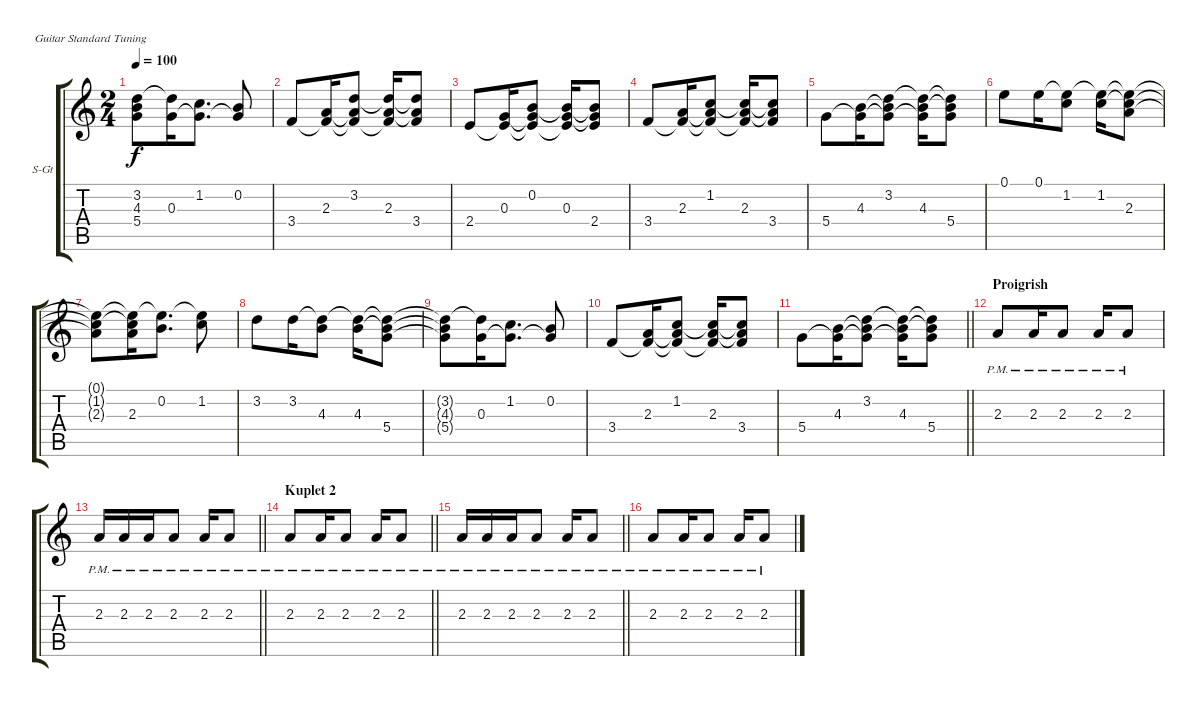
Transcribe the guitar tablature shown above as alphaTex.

\bracketExtendMode groupsimilarinstruments
\firstSystemTrackNameOrientation horizontal
\otherSystemsTrackNameOrientation horizontal
\track ("Äîðîæêà 2" "S-Gt") {instrument acousticguitarsteel}
\staff {score tabs}
\tuning (E4 B3 G3 D3 A2 E2)
\ts (2 4)
\tempo 100
\clef g2
\ks c
(4.3{t} 5.4{t} 3.2{t}).8{dy f} (3.2{t} 0.3).16 (1.2 0.3{t}).8{d} (0.2 0.3{t}).8 |
3.4.8 (2.3 3.4{t}).16 (3.2 2.3{t} 3.4{t}).8 (2.3 3.4{t} 3.2{t}).16 (3.2{t} 2.3{t} 3.4).8 |
2.4.8 (0.3 2.4{t}).16 (0.2 0.3{t} 2.4{t}).8 (0.3 2.4{t} 0.2{t}).16 (0.2{t} 0.3{t} 2.4).8 |
3.4.8 (2.3 3.4{t}).16 (1.2 2.3{t} 3.4{t}).8 (2.3 3.4{t} 1.2{t}).16 (1.2{t} 2.3{t} 3.4).8 |
5.4.8 (4.3 5.4{t}).16 (3.2 4.3{t} 5.4{t}).8 (4.3 5.4{t} 3.2{t}).16 (3.2{t} 4.3{t} 5.4).8 |
0.1.8 0.1.16 (1.2 0.1{t}).8 (1.2 0.1{t}).16 (2.3 1.2{t} 0.1{t}).8 |
(2.3{t} 1.2{t} 0.1{t}).8 (1.2{t} 2.3 0.1{t}).16 (0.2 0.1{t}).8{d} (0.1{t} 1.2).8 |
3.2.8 3.2.16 (4.3 3.2{t}).8 (4.3 3.2{t}).16 (5.4 4.3{t} 3.2{t}).8 |
(4.3{t} 5.4{t} 3.2{t}).8 (3.2{t} 0.3).16 (1.2 0.3{t}).8{d} (0.2 0.3{t}).8 |
3.4.8 (2.3 3.4{t}).16 (1.2 2.3{t} 3.4{t}).8 (2.3 3.4{t} 1.2{t}).16 (1.2{t} 2.3{t} 3.4).8 |
\barLineRight lightlight
5.4.8 (4.3 5.4{t}).16 (3.2 4.3{t} 5.4{t}).8 (4.3 5.4{t} 3.2{t}).16 (3.2{t} 4.3{t} 5.4).8 |
\section ("" "Proigrish")
2.3{pm}.8 2.3{pm}.16 2.3{pm}.8 2.3{pm}.16 2.3{pm}.8 |
\barLineRight lightlight
2.3{pm}.16 2.3{pm}.16 2.3{pm}.16 2.3{pm}.8 2.3{pm}.16 2.3{pm}.8 |
\section ("" "Kuplet 2")
\barLineRight lightlight
2.3{pm}.8 2.3{pm}.16 2.3{pm}.8 2.3{pm}.16 2.3{pm}.8 |
\barLineRight lightlight
2.3{pm}.16 2.3{pm}.16 2.3{pm}.16 2.3{pm}.8 2.3{pm}.16 2.3{pm}.8 |
2.3{pm}.8 2.3{pm}.16 2.3{pm}.8 2.3{pm}.16 2.3{pm}.8
